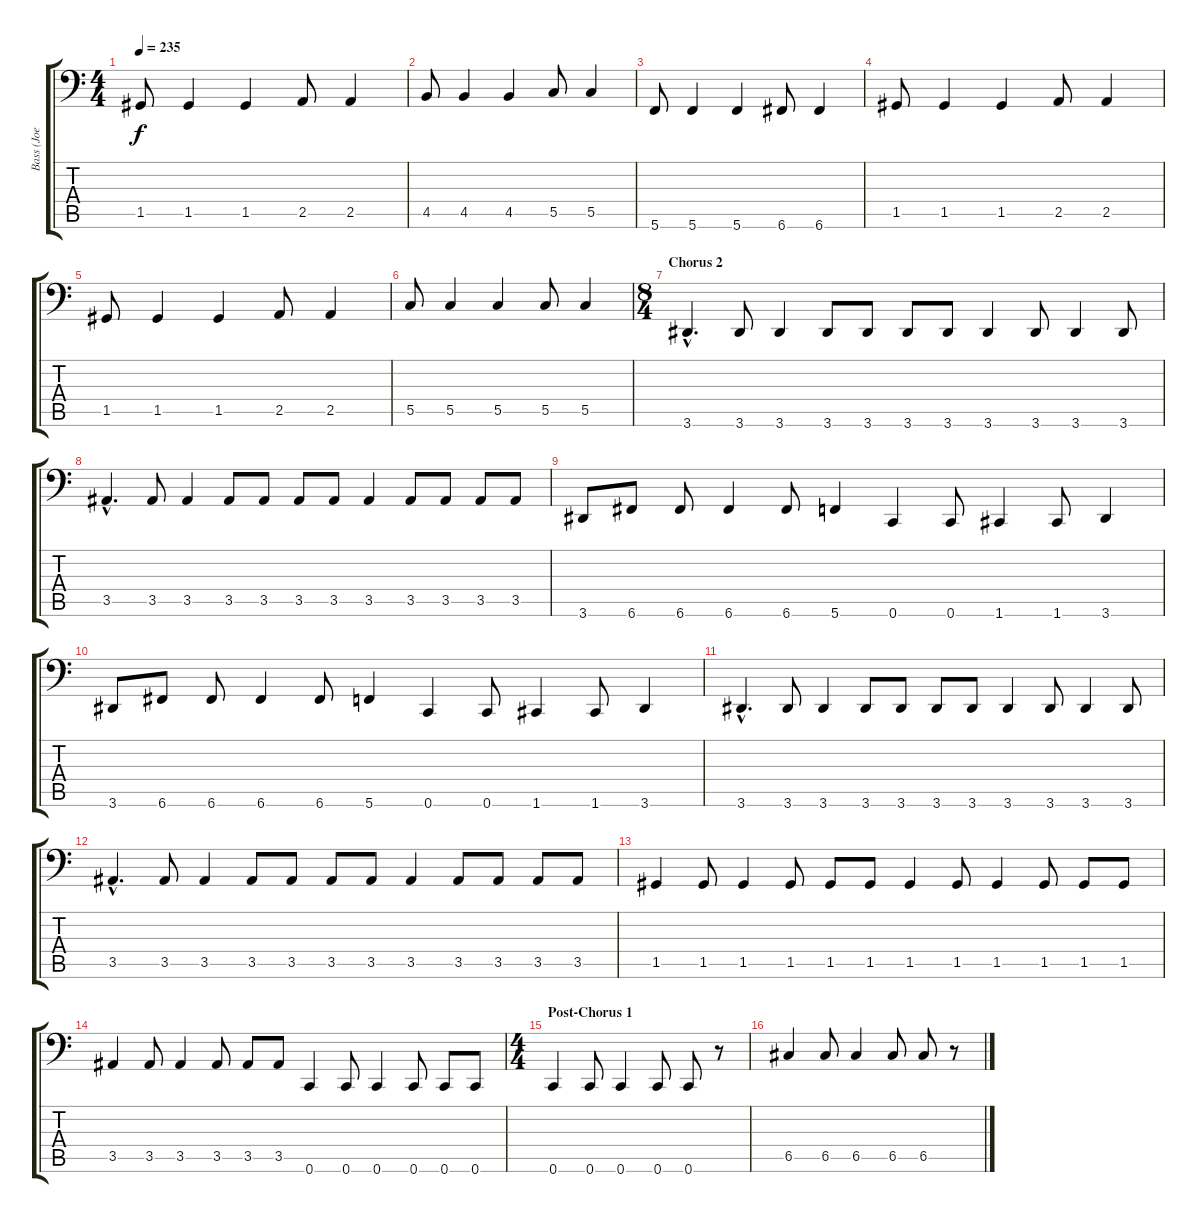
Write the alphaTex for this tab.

\track ("Bass (Joe P.)" "Bass (Joe ") {instrument electricbasspick}
\staff {score tabs}
\tuning (D3 A2 F2 C2 G1 C1) {hide}
\ts (4 4)
\tempo 235
\clef f4
\ks c
1.5.8{dy f} 1.5.4 1.5.4 2.5.8 2.5.4 |
4.5.8 4.5.4 4.5.4 5.5.8 5.5.4 |
5.6.8 5.6.4 5.6.4 6.6.8 6.6.4 |
1.5.8 1.5.4 1.5.4 2.5.8 2.5.4 |
1.5.8 1.5.4 1.5.4 2.5.8 2.5.4 |
5.5.8 5.5.4 5.5.4 5.5.8 5.5.4 |
\ts (8 4)
\section ("" "Chorus 2")
3.6{hac}.4{d} 3.6.8 3.6.4 3.6.8 3.6.8 3.6.8 3.6.8 3.6.4 3.6.8 3.6.4 3.6.8 |
3.5{hac}.4{d} 3.5.8 3.5.4 3.5.8 3.5.8 3.5.8 3.5.8 3.5.4 3.5.8 3.5.8 3.5.8 3.5.8 |
3.6.8 6.6.8 6.6.8 6.6.4 6.6.8 5.6.4 0.6.4 0.6.8 1.6.4 1.6.8 3.6.4 |
3.6.8 6.6.8 6.6.8 6.6.4 6.6.8 5.6.4 0.6.4 0.6.8 1.6.4 1.6.8 3.6.4 |
3.6{hac}.4{d} 3.6.8 3.6.4 3.6.8 3.6.8 3.6.8 3.6.8 3.6.4 3.6.8 3.6.4 3.6.8 |
3.5{hac}.4{d} 3.5.8 3.5.4 3.5.8 3.5.8 3.5.8 3.5.8 3.5.4 3.5.8 3.5.8 3.5.8 3.5.8 |
1.5.4 1.5.8 1.5.4 1.5.8 1.5.8 1.5.8 1.5.4 1.5.8 1.5.4 1.5.8 1.5.8 1.5.8 |
3.5.4 3.5.8 3.5.4 3.5.8 3.5.8 3.5.8 0.6.4 0.6.8 0.6.4 0.6.8 0.6.8 0.6.8 |
\ts (4 4)
\section ("" "Post-Chorus 1")
0.6.4 0.6.8 0.6.4 0.6.8 0.6.8 r.8 |
6.5.4 6.5.8 6.5.4 6.5.8 6.5.8 r.8
